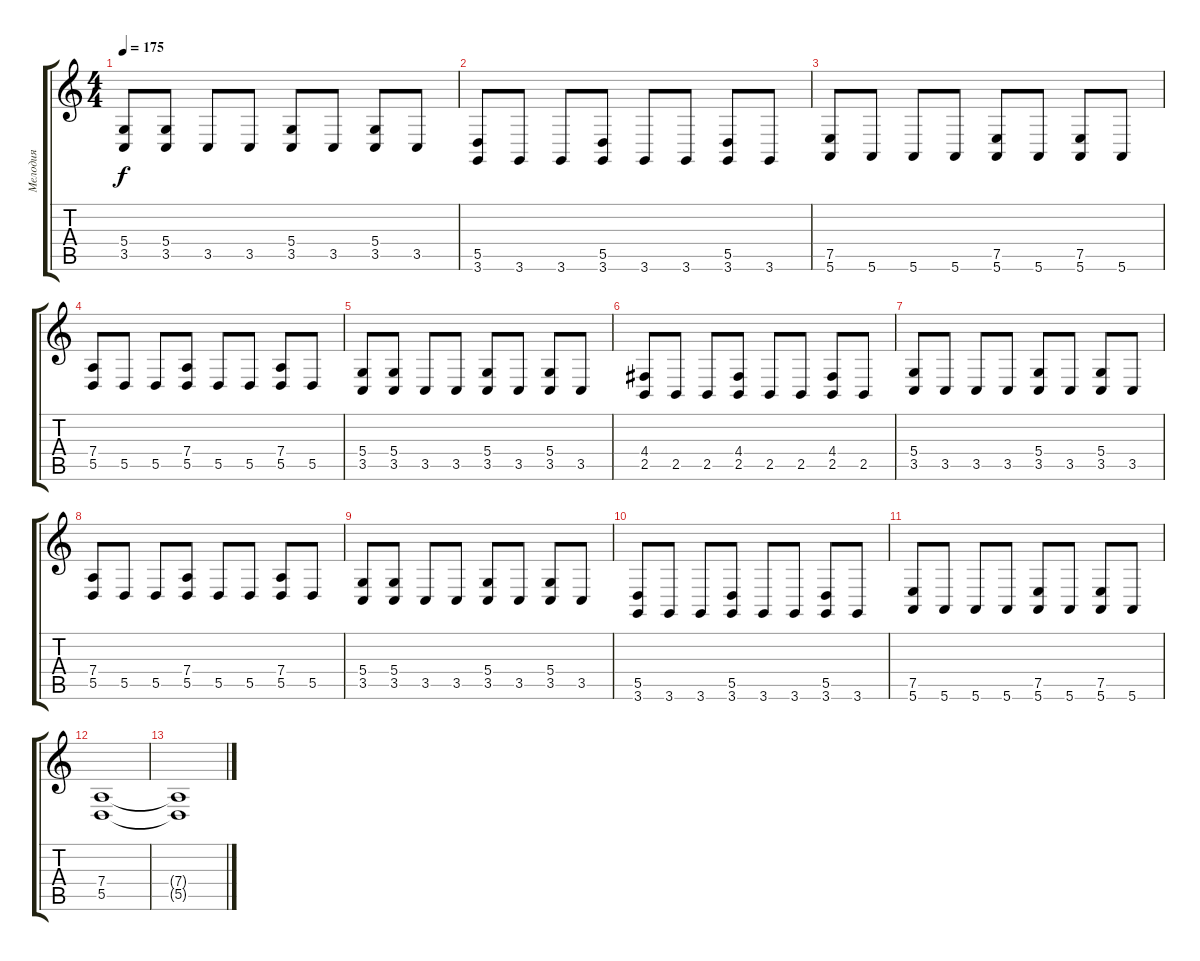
\track ("Мелодия" "Мелодия") {instrument choiraahs}
\staff {score tabs}
\tuning (E4 B3 G3 D3 A2 E2) {hide}
\ts (4 4)
\tempo 175
\clef g2
\ks c
(5.4 3.5).8{dy f} (5.4 3.5).8 3.5.8 3.5.8 (5.4 3.5).8 3.5.8 (5.4 3.5).8 3.5.8 |
(5.5 3.6).8 3.6.8 3.6.8 (5.5 3.6).8 3.6.8 3.6.8 (5.5 3.6).8 3.6.8 |
(7.5 5.6).8 5.6.8 5.6.8 5.6.8 (7.5 5.6).8 5.6.8 (7.5 5.6).8 5.6.8 |
(7.4 5.5).8{instrument distortionguitar} 5.5.8{instrument distortionguitar} 5.5.8{instrument distortionguitar} (7.4 5.5).8{instrument distortionguitar} 5.5.8{instrument distortionguitar} 5.5.8{instrument distortionguitar} (7.4 5.5).8{instrument distortionguitar} 5.5.8{instrument distortionguitar} |
(5.4 3.5).8 (5.4 3.5).8 3.5.8 3.5.8 (5.4 3.5).8 3.5.8 (5.4 3.5).8 3.5.8 |
(4.4 2.5).8 2.5.8 2.5.8 (4.4 2.5).8 2.5.8 2.5.8 (4.4 2.5).8 2.5.8 |
(5.4 3.5).8 3.5.8 3.5.8 3.5.8 (5.4 3.5).8 3.5.8 (5.4 3.5).8 3.5.8 |
(7.4 5.5).8{instrument distortionguitar} 5.5.8{instrument distortionguitar} 5.5.8{instrument distortionguitar} (7.4 5.5).8{instrument distortionguitar} 5.5.8{instrument distortionguitar} 5.5.8{instrument distortionguitar} (7.4 5.5).8{instrument distortionguitar} 5.5.8{instrument distortionguitar} |
(5.4 3.5).8 (5.4 3.5).8 3.5.8 3.5.8 (5.4 3.5).8 3.5.8 (5.4 3.5).8 3.5.8 |
(5.5 3.6).8 3.6.8 3.6.8 (5.5 3.6).8 3.6.8 3.6.8 (5.5 3.6).8 3.6.8 |
(7.5 5.6).8 5.6.8 5.6.8 5.6.8 (7.5 5.6).8 5.6.8 (7.5 5.6).8 5.6.8 |
(7.4 5.5).1 |
(7.4{t} 5.5{t}).1
